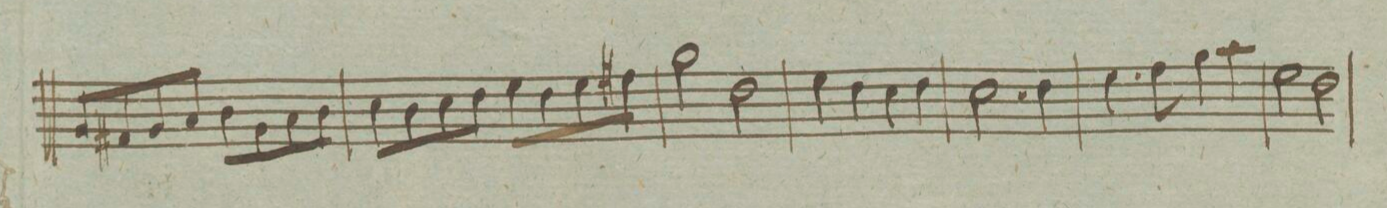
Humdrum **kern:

**kern	**dynam
*I"Clarinetto Primo in C. et B.	*
*clefG2	*
*k[]	*
*met(c|)	*
*M2/2	*
8g/L	.
8f#X/	.
8g/	.
8a/J	.
8bL\	.
8g/	.
8a/	.
8b\J	.
=134	=134
1ryy	.
=135	=135
8cc\L	.
8b\	.
8cc\	.
8dd\J	.
8ee\L	.
8dd\	.
8ee\	.
8ff#X\J	.
=136	=136
2gg\	.
2dd\	.
=137	=137
4ee\	.
4dd\	.
4cc\	.
4dd\	.
=138	=138
2.cc\	.
4dd\	.
=139	=139
4.ee\	.
8ff\	.
4gg\	.
4aa\	.
=140	=140
2ee\	.
2dd\	.
=141	=141
*-	*-
